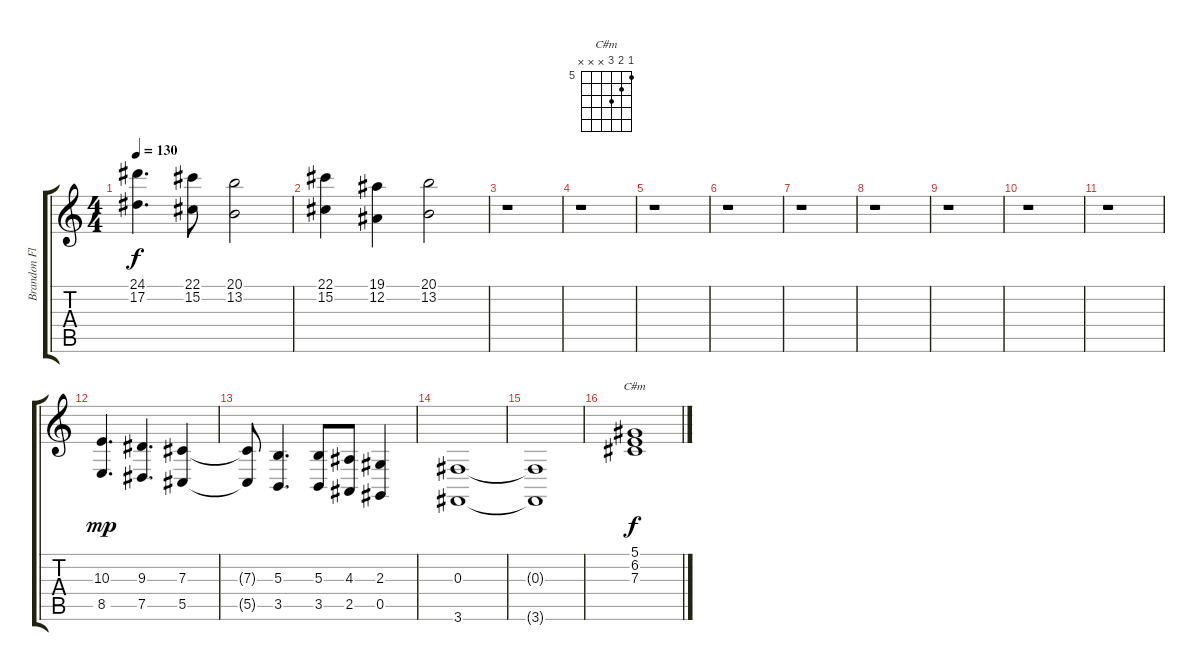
\track ("Brandon Flowers (Synth 2)" "Brandon Fl") {instrument electricpiano1}
\staff {score tabs}
\tuning (Eb4 Bb3 Gb3 Db3 Ab2 Eb2) {hide}
\chord ("C#m" 5 6 7 x x x) {firstfret 5}
\ts (4 4)
\tempo 130
\clef g2
\ks c
(24.1 17.2).4{d dy f} (22.1 15.2).8 (20.1 13.2).2 |
(22.1 15.2).4 (19.1 12.2).4 (20.1 13.2).2 |
r.1 |
r.1 |
r.1 |
r.1 |
r.1 |
r.1 |
r.1 |
r.1 |
r.1 |
(10.3 8.5).4{d dy mp} (9.3 7.5).4{d} (7.3 5.5).4 |
(7.3{t} 5.5{t}).8 (5.3 3.5).4{d} (5.3 3.5).8 (4.3 2.5).8 (2.3 0.5).4 |
(0.3 3.6).1 |
(0.3{t} 3.6{t}).1 |
(5.1 6.2 7.3).1{ch "C#m" dy f}
